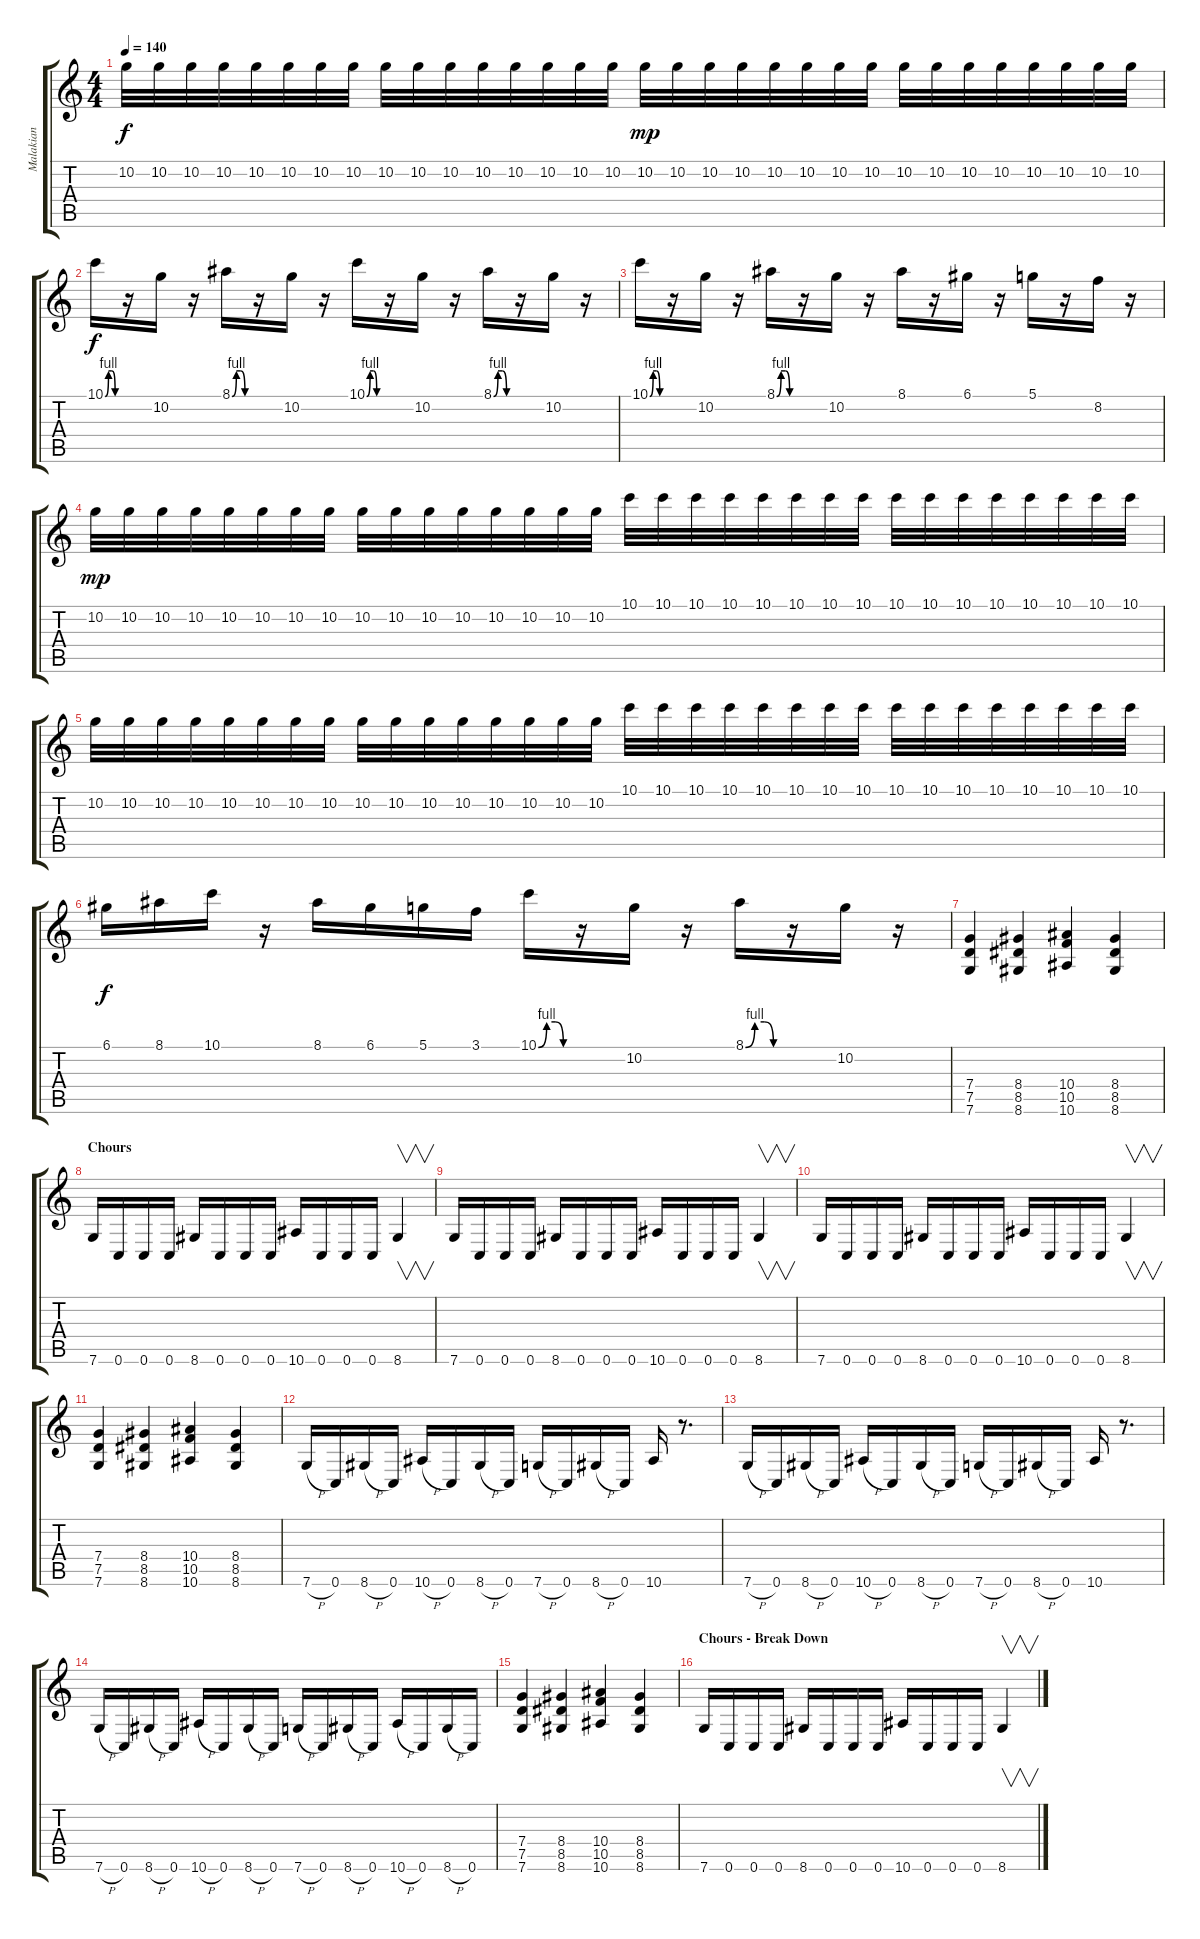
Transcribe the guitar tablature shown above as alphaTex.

\track ("Malakian" "Malakian") {instrument overdrivenguitar}
\staff {score tabs}
\tuning (D4 A3 F3 C3 G2 C2) {hide}
\ts (4 4)
\tempo 140
\clef g2
\ks c
10.2.32{dy f} 10.2.32 10.2.32 10.2.32 10.2.32 10.2.32 10.2.32 10.2.32 10.2.32 10.2.32 10.2.32 10.2.32 10.2.32 10.2.32 10.2.32 10.2.32 10.2.32{dy mp} 10.2.32 10.2.32 10.2.32 10.2.32 10.2.32 10.2.32 10.2.32 10.2.32 10.2.32 10.2.32 10.2.32 10.2.32 10.2.32 10.2.32 10.2.32 |
10.1{be (custom 0 0 15 4 30 4 45 0 60 0)}.16{dy f} r.16 10.2.16 r.16 8.1{be (custom 0 0 15 4 30 4 45 0 60 0)}.16 r.16 10.2.16 r.16 10.1{be (custom 0 0 15 4 30 4 45 0 60 0)}.16 r.16 10.2.16 r.16 8.1{be (custom 0 0 15 4 30 4 45 0 60 0)}.16 r.16 10.2.16 r.16 |
10.1{be (custom 0 0 15 4 30 4 45 0 60 0)}.16 r.16 10.2.16 r.16 8.1{be (custom 0 0 15 4 30 4 45 0 60 0)}.16 r.16 10.2.16 r.16 8.1.16 r.16 6.1.16 r.16 5.1.16 r.16 8.2.16 r.16 |
10.2.32{dy mp} 10.2.32 10.2.32 10.2.32 10.2.32 10.2.32 10.2.32 10.2.32 10.2.32 10.2.32 10.2.32 10.2.32 10.2.32 10.2.32 10.2.32 10.2.32 10.1.32 10.1.32 10.1.32 10.1.32 10.1.32 10.1.32 10.1.32 10.1.32 10.1.32 10.1.32 10.1.32 10.1.32 10.1.32 10.1.32 10.1.32 10.1.32 |
10.2.32 10.2.32 10.2.32 10.2.32 10.2.32 10.2.32 10.2.32 10.2.32 10.2.32 10.2.32 10.2.32 10.2.32 10.2.32 10.2.32 10.2.32 10.2.32 10.1.32 10.1.32 10.1.32 10.1.32 10.1.32 10.1.32 10.1.32 10.1.32 10.1.32 10.1.32 10.1.32 10.1.32 10.1.32 10.1.32 10.1.32 10.1.32 |
6.1.16{dy f} 8.1.16 10.1.16 r.16 8.1.16 6.1.16 5.1.16 3.1.16 10.1{be (custom 0 0 15 4 30 4 45 0 60 0)}.16 r.16 10.2.16 r.16 8.1{be (custom 0 0 15 4 30 4 45 0 60 0)}.16 r.16 10.2.16 r.16 |
(7.4 7.5 7.6).4{instrument overdrivenguitar} (8.4 8.5 8.6).4 (10.4 10.5 10.6).4 (8.4 8.5 8.6).4 |
\section ("" "Chours")
7.6.16 0.6.16 0.6.16 0.6.16 8.6.16 0.6.16 0.6.16 0.6.16 10.6.16 0.6.16 0.6.16 0.6.16 8.6.4{v} |
7.6.16 0.6.16 0.6.16 0.6.16 8.6.16 0.6.16 0.6.16 0.6.16 10.6.16 0.6.16 0.6.16 0.6.16 8.6.4{v} |
7.6.16 0.6.16 0.6.16 0.6.16 8.6.16 0.6.16 0.6.16 0.6.16 10.6.16 0.6.16 0.6.16 0.6.16 8.6.4{v} |
(7.4 7.5 7.6).4 (8.4 8.5 8.6).4 (10.4 10.5 10.6).4 (8.4 8.5 8.6).4 |
7.6{h}.16 0.6.16 8.6{h}.16 0.6.16 10.6{h}.16 0.6.16 8.6{h}.16 0.6.16 7.6{h}.16 0.6.16 8.6{h}.16 0.6.16 10.6.16 r.8{d} |
7.6{h}.16 0.6.16 8.6{h}.16 0.6.16 10.6{h}.16 0.6.16 8.6{h}.16 0.6.16 7.6{h}.16 0.6.16 8.6{h}.16 0.6.16 10.6.16 r.8{d} |
7.6{h}.16 0.6.16 8.6{h}.16 0.6.16 10.6{h}.16 0.6.16 8.6{h}.16 0.6.16 7.6{h}.16 0.6.16 8.6{h}.16 0.6.16 10.6{h}.16 0.6.16 8.6{h}.16 0.6.16 |
(7.4 7.5 7.6).4 (8.4 8.5 8.6).4 (10.4 10.5 10.6).4 (8.4 8.5 8.6).4 |
\section ("" "Chours - Break Down")
7.6.16 0.6.16 0.6.16 0.6.16 8.6.16 0.6.16 0.6.16 0.6.16 10.6.16 0.6.16 0.6.16 0.6.16 8.6.4{v}
